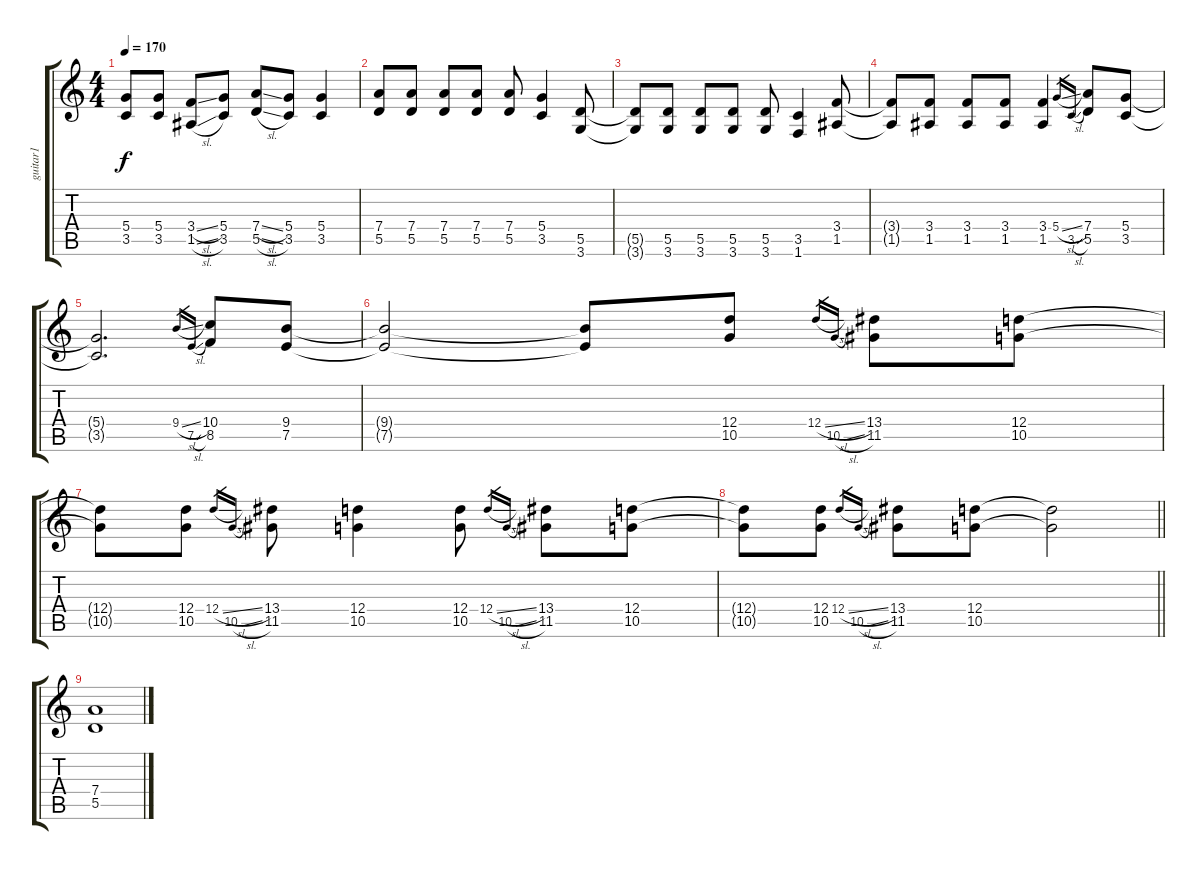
\track ("guitar1" "guitar1") {instrument distortionguitar}
\staff {score tabs}
\tuning (E4 B3 G3 D3 A2 E2) {hide}
\ts (4 4)
\tempo 170
\clef g2
\ks c
(5.4{t} 3.5{t}).8{dy f} (5.4 3.5).8 (3.4{sl} 1.5{sl}).8 (5.4 3.5).8 (7.4{sl} 5.5{sl}).8 (5.4 3.5).8 (5.4 3.5).4 |
(7.4 5.5).8 (7.4 5.5).8 (7.4 5.5).8 (7.4 5.5).8 (7.4 5.5).8 (5.4 3.5).4 (5.5 3.6).8 |
(5.5{t} 3.6{t}).8 (5.5 3.6).8 (5.5 3.6).8 (5.5 3.6).8 (5.5 3.6).8 (3.5 1.6).4 (3.4 1.5).8 |
(3.4{t} 1.5{t}).8 (3.4 1.5).8 (3.4 1.5).8 (3.4 1.5).8 (3.4 1.5).4 5.4{sl}.16{gr} 3.5{sl}.16{gr} (7.4 5.5).8 (5.4 3.5).8 |
(5.4{t} 3.5{t}).2{d} 9.4{sl}.16{gr} 7.5{sl}.16{gr} (10.4 8.5).8 (9.4 7.5).8 |
(9.4{t} 7.5{t}).2 (9.4{t} 7.5{t}).8 (12.4 10.5).8 12.4{sl}.16{gr} 10.5{sl}.16{gr} (13.4 11.5).8 (12.4 10.5).8 |
(12.4{t} 10.5{t}).8 (12.4 10.5).8 12.4{sl}.16{gr} 10.5{sl}.16{gr} (13.4 11.5).8 (12.4 10.5).4 (12.4 10.5).8 12.4{sl}.16{gr} 10.5{sl}.16{gr} (13.4 11.5).8 (12.4 10.5).8 |
\barLineRight lightlight
(12.4{t} 10.5{t}).8 (12.4 10.5).8 12.4{sl}.16{gr} 10.5{sl}.16{gr} (13.4 11.5).8 (12.4 10.5).8 (12.4{t} 10.5{t}).2 |
(7.4 5.5).1
